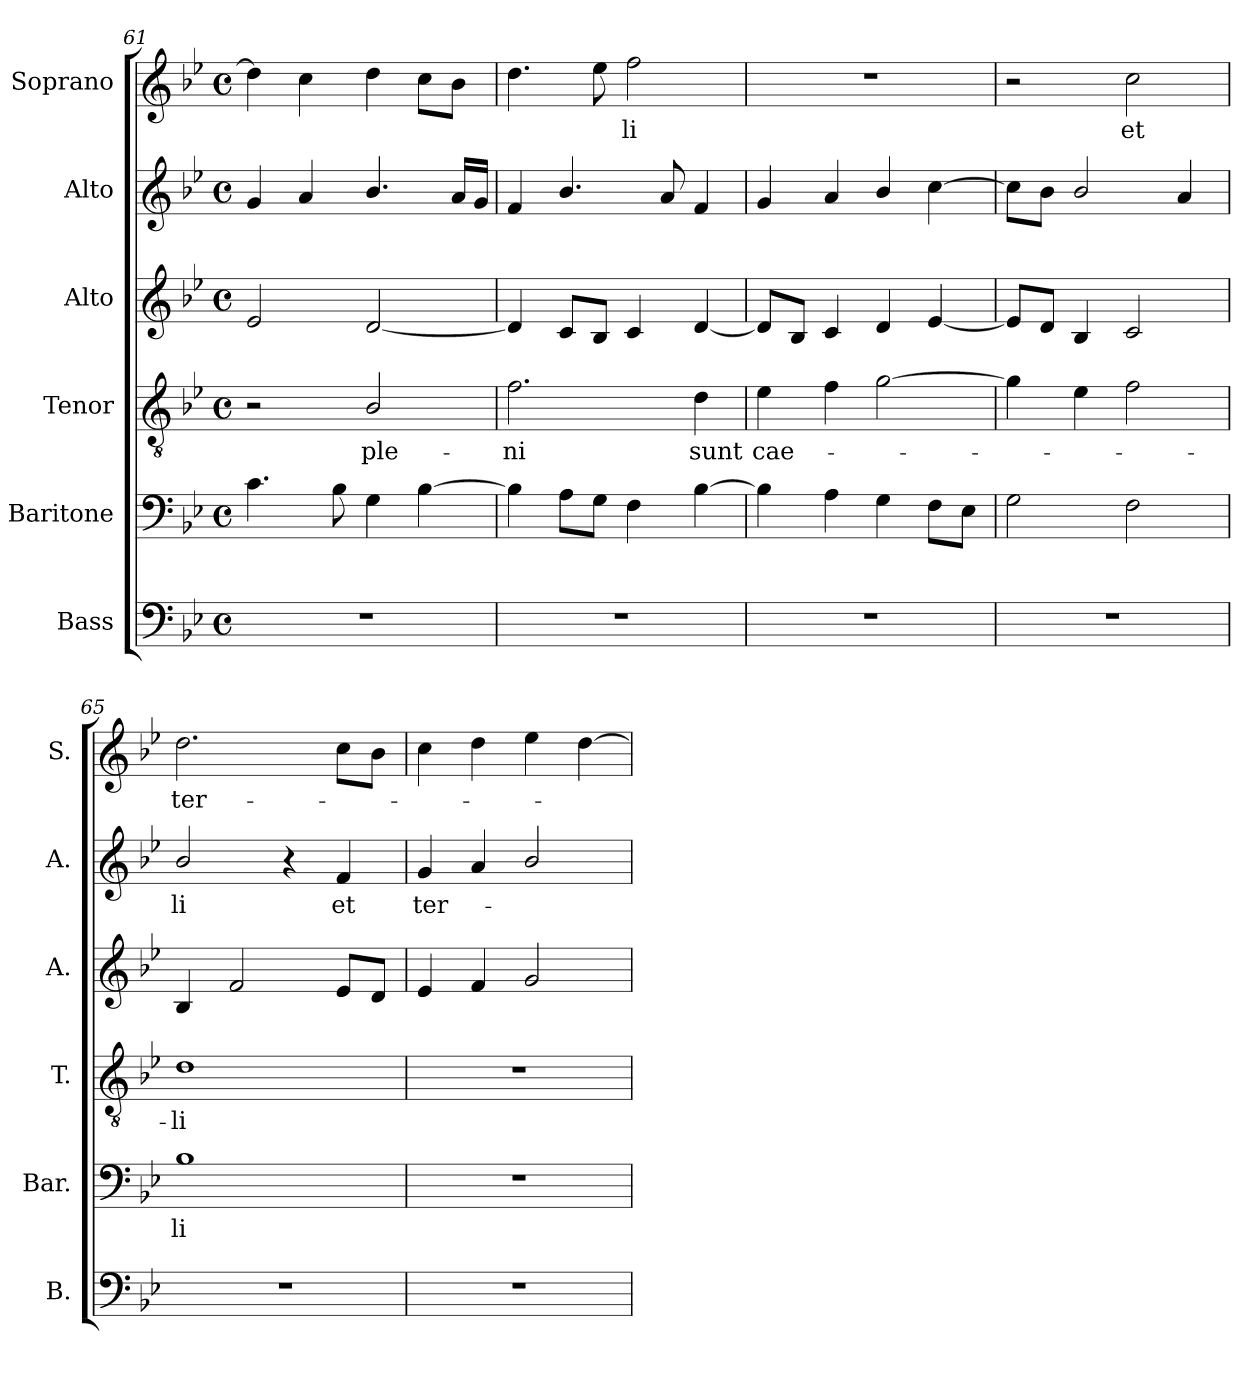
**kern	**kern	**text	**kern	**text	**kern	**kern	**text	**kern	**text
*part6	*part5	*part5	*part4	*part4	*part3	*part2	*part2	*part1	*part1
*staff6	*staff5	*staff5	*staff4	*staff4	*staff3	*staff2	*staff2	*staff1	*staff1
*I"Bass	*I"Baritone	*	*I"Tenor	*	*I"Alto	*I"Alto	*	*I"Soprano	*
*I'B.	*I'Bar.	*	*I'T.	*	*I'A.	*I'A.	*	*I'S.	*
*clefF4	*clefF4	*	*clefGv2	*	*clefG2	*clefG2	*	*clefG2	*
*	*	*	*ITrd7c12	*	*	*	*	*	*
*k[b-e-]	*k[b-e-]	*	*k[b-e-]	*	*k[b-e-]	*k[b-e-]	*	*k[b-e-]	*
*B-:	*B-:	*	*B-:	*	*B-:	*B-:	*	*B-:	*
*M4/4	*M4/4	*	*M4/4	*	*M4/4	*M4/4	*	*M4/4	*
*met(c)	*met(c)	*	*met(c)	*	*met(c)	*met(c)	*	*met(c)	*
=61	=61	=61	=61	=61	=61	=61	=61	=61	=61
1r	4.ci\	.	2r	.	2e-i/	4gi/	.	4ddi\]	.
.	.	.	.	.	.	4ai/	.	4cci\	.
.	8B-i\	.	.	.	.	.	.	.	.
!	!	!	!	!LO:LY:b:color=#000000	!	!	!	!	!
.	4Gi\	.	2BB-i/	ple-	[2di/	4.b-i/	.	4ddi\	.
.	[4B-i\	.	.	.	.	.	.	8cci\L	.
.	.	.	.	.	.	16ai/LL	.	8b-i\J	.
.	.	.	.	.	.	16gi/JJ	.	.	.
!!LO:LB:g=z
=62	=62	=62	=62	=62	=62	=62	=62	=62	=62
!	!	!	!	!LO:LY:b:color=#000000	!	!	!	!	!
1r	4B-i\]	.	2.Fi\	-ni	4di/]	4fi/	.	4.ddi\	.
.	8Ai\L	.	.	.	8ci/L	4.b-i/	.	.	.
.	8Gi\J	.	.	.	8B-i/J	.	.	8ee-i\	.
!	!	!	!	!	!	!	!	!	!LO:LY:b:color=#000000
.	4Fi\	.	.	.	4ci/	.	.	2ffi\	-li
.	.	.	.	.	.	8ai/	.	.	.
!	!	!	!	!LO:LY:b:color=#000000	!	!	!	!	!
.	[4B-i\	.	4Di\	sunt	[4di/	4fi/	.	.	.
=63	=63	=63	=63	=63	=63	=63	=63	=63	=63
!	!	!	!	!LO:LY:b:color=#000000	!	!	!	!	!
1r	4B-i\]	.	4E-i\	cae-	8di/L]	4gi/	.	1r	.
.	.	.	.	.	8B-i/J	.	.	.	.
.	4Ai\	.	4Fi\	.	4ci/	4ai/	.	.	.
.	4Gi\	.	[2Gi\	.	4di/	4b-i/	.	.	.
.	8Fi\L	.	.	.	[4e-i/	[4cci\	.	.	.
.	8E-i\J	.	.	.	.	.	.	.	.
=64	=64	=64	=64	=64	=64	=64	=64	=64	=64
1r	2Gi\	.	4Gi\]	.	8e-i/L]	8cci\L]	.	2r	.
.	.	.	.	.	8di/J	8b-i\J	.	.	.
.	.	.	4E-i\	.	4B-i/	2b-i/	.	.	.
!	!	!	!	!	!	!	!	!	!LO:LY:b:color=#000000
.	2Fi\	.	2Fi\	.	2ci/	.	.	2cci\	et
.	.	.	.	.	.	4ai/	.	.	.
=65	=65	=65	=65	=65	=65	=65	=65	=65	=65
!	!	!LO:LY:b:color=#000000	!	!	!	!	!	!	!
!	!	!	!	!LO:LY:b:color=#000000	!	!	!	!	!
!	!	!	!	!	!	!	!LO:LY:b:color=#000000	!	!
!	!	!	!	!	!	!	!	!	!LO:LY:b:color=#000000
1r	1B-i	-li	1Di	-li	4B-i/	2b-i/	-li	2.ddi\	ter-
.	.	.	.	.	2fi/	.	.	.	.
.	.	.	.	.	.	4r	.	.	.
!	!	!	!	!	!	!	!LO:LY:b:color=#000000	!	!
.	.	.	.	.	8e-i/L	4fi/	et	8cci\L	.
.	.	.	.	.	8di/J	.	.	8b-i\J	.
=66	=66	=66	=66	=66	=66	=66	=66	=66	=66
!	!	!	!	!	!	!	!LO:LY:b:color=#000000	!	!
1r	1r	.	1r	.	4e-i/	4gi/	ter-	4cci\	.
.	.	.	.	.	4fi/	4ai/	.	4ddi\	.
.	.	.	.	.	2gi/	2b-i/	.	4ee-i\	.
.	.	.	.	.	.	.	.	[4ddi\	.
=	=	=	=	=	=	=	=	=	=
*-	*-	*-	*-	*-	*-	*-	*-	*-	*-
